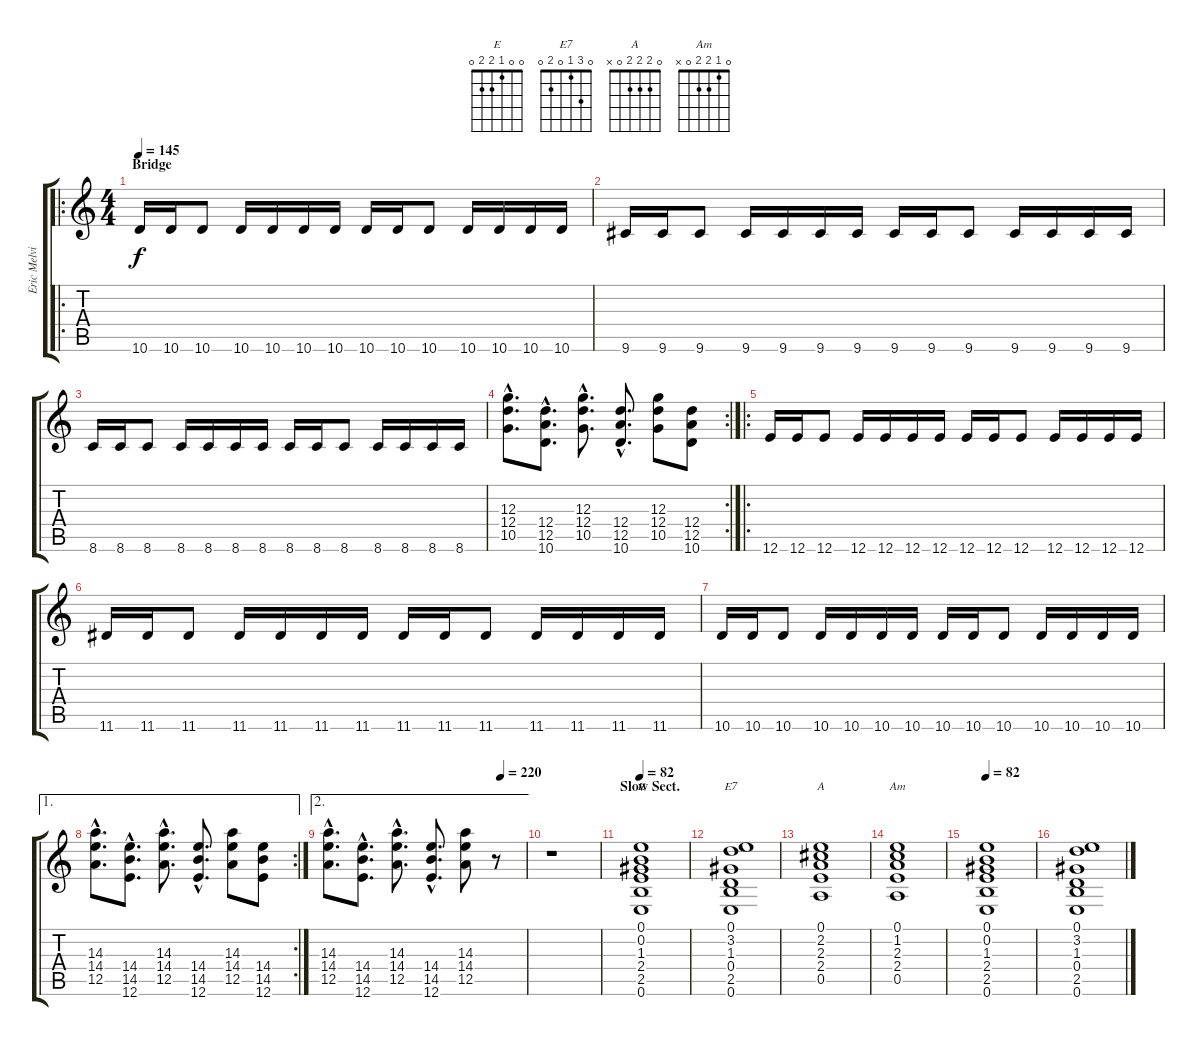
\track ("Eric Melvin" "Eric Melvi") {instrument distortionguitar}
\staff {score tabs}
\tuning (E4 B3 G3 D3 A2 E2) {hide}
\chord ("E" 0 0 1 2 2 0)
\chord ("E7" 0 3 1 0 2 0)
\chord ("A" 0 2 2 2 0 x)
\chord ("Am" 0 1 2 2 0 x)
\ro
\ts (4 4)
\section ("" "Bridge")
\tempo 145
\clef g2
\ks c
10.6.16{dy f} 10.6.16 10.6.8 10.6.16 10.6.16 10.6.16 10.6.16 10.6.16 10.6.16 10.6.8 10.6.16 10.6.16 10.6.16 10.6.16 |
9.6.16 9.6.16 9.6.8 9.6.16 9.6.16 9.6.16 9.6.16 9.6.16 9.6.16 9.6.8 9.6.16 9.6.16 9.6.16 9.6.16 |
8.6.16 8.6.16 8.6.8 8.6.16 8.6.16 8.6.16 8.6.16 8.6.16 8.6.16 8.6.8 8.6.16 8.6.16 8.6.16 8.6.16 |
\rc 2
(12.3{hac} 12.4{hac} 10.5{hac}).8{d} (12.4{hac} 12.5{hac} 10.6{hac}).8{d} (12.3{hac} 12.4{hac} 10.5{hac}).8{d} (12.4{hac} 12.5{hac} 10.6{hac}).8{d} (12.3 12.4 10.5).8 (12.4 12.5 10.6).8 |
\ro
12.6.16 12.6.16 12.6.8 12.6.16 12.6.16 12.6.16 12.6.16 12.6.16 12.6.16 12.6.8 12.6.16 12.6.16 12.6.16 12.6.16 |
11.6.16 11.6.16 11.6.8 11.6.16 11.6.16 11.6.16 11.6.16 11.6.16 11.6.16 11.6.8 11.6.16 11.6.16 11.6.16 11.6.16 |
10.6.16 10.6.16 10.6.8 10.6.16 10.6.16 10.6.16 10.6.16 10.6.16 10.6.16 10.6.8 10.6.16 10.6.16 10.6.16 10.6.16 |
\ae 1
\rc 2
(14.3{hac} 14.4{hac} 12.5{hac}).8{d} (14.4{hac} 14.5{hac} 12.6{hac}).8{d} (14.3{hac} 14.4{hac} 12.5{hac}).8{d} (14.4{hac} 14.5{hac} 12.6{hac}).8{d} (14.3 14.4 12.5).8 (14.4 14.5 12.6).8 |
\ae 2
\tempo (220 0.875)
(14.3{hac} 14.4{hac} 12.5{hac}).8{d} (14.4{hac} 14.5{hac} 12.6{hac}).8{d} (14.3{hac} 14.4{hac} 12.5{hac}).8{d} (14.4{hac} 14.5{hac} 12.6{hac}).8{d} (14.3 14.4 12.5).8 r.8 |
r.1 |
\section ("" "Slow Sect.")
\tempo 82
(0.1 0.2 1.3 2.4 2.5 0.6).1{ch "E" volume 11 instrument electricguitarclean} |
(0.1 3.2 1.3 0.4 2.5 0.6).1{ch "E7"} |
(0.1 2.2 2.3 2.4 0.5).1{ch "A"} |
(0.1 1.2 2.3 2.4 0.5).1{ch "Am"} |
\tempo 82
(0.1 0.2 1.3 2.4 2.5 0.6).1{volume 11 instrument electricguitarclean} |
(0.1 3.2 1.3 0.4 2.5 0.6).1
